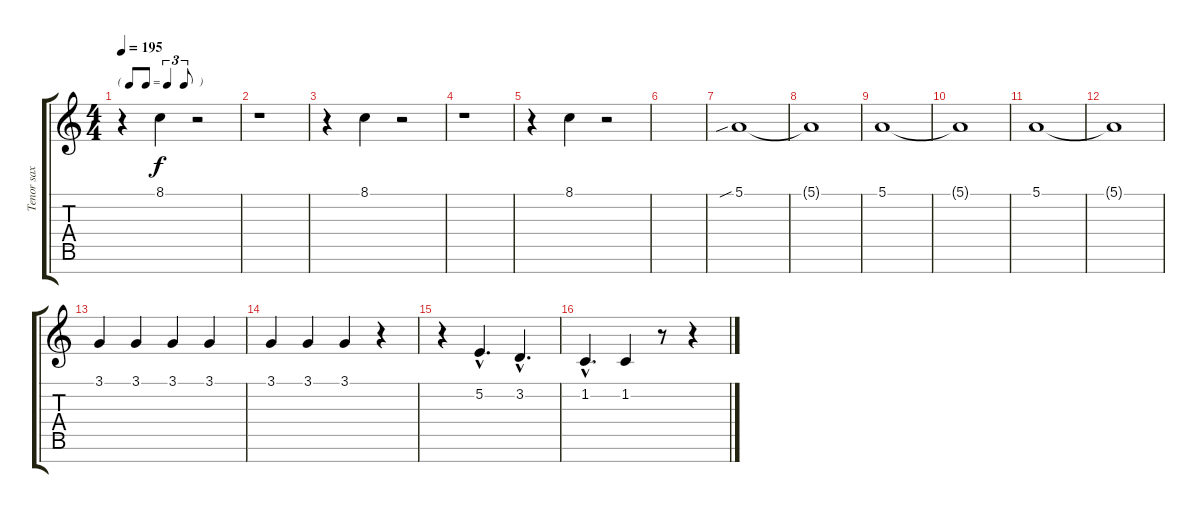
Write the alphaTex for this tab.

\track ("Tenor sax" "Tenor sax") {instrument tenorsax}
\staff {score tabs}
\tuning (E4 B3 G3 D3 A2 E2 B1) {hide}
\ts (4 4)
\tf triplet8th
\tempo 195
\clef g2
\ks c
r.4{dy f} 8.1.4 r.2 |
r.1 |
r.4 8.1.4 r.2 |
r.1 |
r.4 8.1.4 r.2 |
|
5.1{sib}.1 |
5.1{t}.1 |
5.1.1 |
5.1{t}.1 |
5.1.1 |
5.1{t}.1 |
3.1.4 3.1.4 3.1.4 3.1.4 |
3.1.4 3.1.4 3.1.4 r.4 |
r.4 5.2{hac}.4{d} 3.2{hac}.4{d} |
1.2{hac}.4{d} 1.2.4 r.8 r.4
